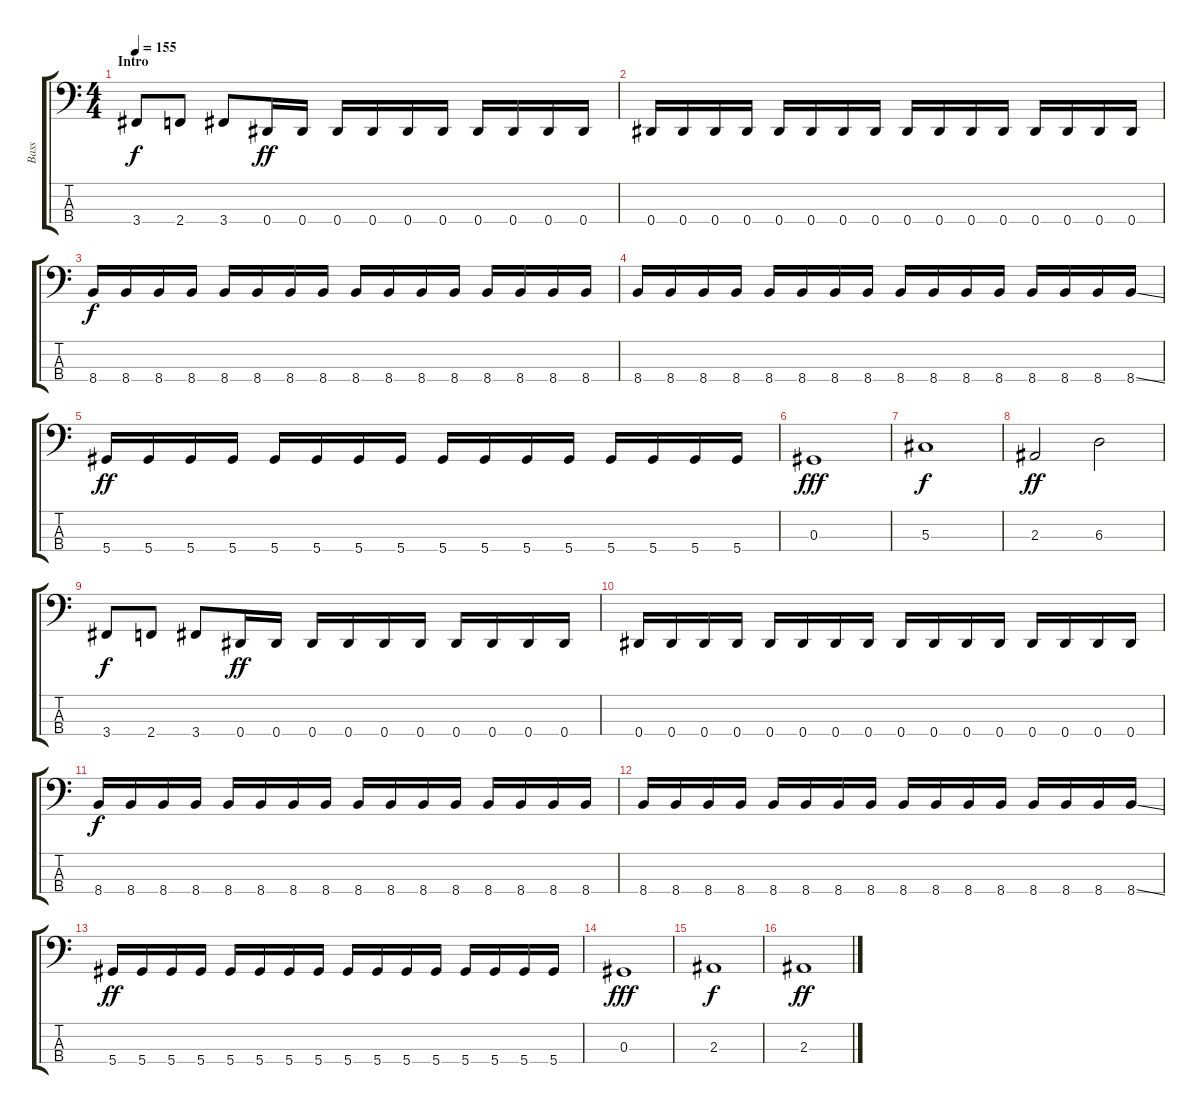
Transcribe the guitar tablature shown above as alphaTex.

\track ("Bass" "Bass") {instrument electricbasspick}
\staff {score tabs}
\tuning (Gb2 Db2 Ab1 Eb1) {hide}
\ts (4 4)
\section ("" "Intro")
\tempo 155
\clef f4
\ks c
3.4.8{dy f instrument electricbasspick} 2.4.8 3.4.8 0.4.16{dy ff} 0.4.16 0.4.16 0.4.16 0.4.16 0.4.16 0.4.16 0.4.16 0.4.16 0.4.16 |
0.4.16 0.4.16 0.4.16 0.4.16 0.4.16 0.4.16 0.4.16 0.4.16 0.4.16 0.4.16 0.4.16 0.4.16 0.4.16 0.4.16 0.4.16 0.4.16 |
8.4.16{dy f} 8.4.16 8.4.16 8.4.16 8.4.16 8.4.16 8.4.16 8.4.16 8.4.16 8.4.16 8.4.16 8.4.16 8.4.16 8.4.16 8.4.16 8.4.16 |
8.4.16 8.4.16 8.4.16 8.4.16 8.4.16 8.4.16 8.4.16 8.4.16 8.4.16 8.4.16 8.4.16 8.4.16 8.4.16 8.4.16 8.4.16 8.4{ss}.16 |
5.4.16{dy ff} 5.4.16 5.4.16 5.4.16 5.4.16 5.4.16 5.4.16 5.4.16 5.4.16 5.4.16 5.4.16 5.4.16 5.4.16 5.4.16 5.4.16 5.4.16 |
0.3.1{dy fff} |
5.3.1{dy f} |
2.3.2{dy ff} 6.3.2 |
3.4.8{dy f} 2.4.8 3.4.8 0.4.16{dy ff} 0.4.16 0.4.16 0.4.16 0.4.16 0.4.16 0.4.16 0.4.16 0.4.16 0.4.16 |
0.4.16 0.4.16 0.4.16 0.4.16 0.4.16 0.4.16 0.4.16 0.4.16 0.4.16 0.4.16 0.4.16 0.4.16 0.4.16 0.4.16 0.4.16 0.4.16 |
8.4.16{dy f} 8.4.16 8.4.16 8.4.16 8.4.16 8.4.16 8.4.16 8.4.16 8.4.16 8.4.16 8.4.16 8.4.16 8.4.16 8.4.16 8.4.16 8.4.16 |
8.4.16 8.4.16 8.4.16 8.4.16 8.4.16 8.4.16 8.4.16 8.4.16 8.4.16 8.4.16 8.4.16 8.4.16 8.4.16 8.4.16 8.4.16 8.4{ss}.16 |
5.4.16{dy ff} 5.4.16 5.4.16 5.4.16 5.4.16 5.4.16 5.4.16 5.4.16 5.4.16 5.4.16 5.4.16 5.4.16 5.4.16 5.4.16 5.4.16 5.4.16 |
0.3.1{dy fff} |
2.3.1{dy f} |
2.3.1{dy ff}
